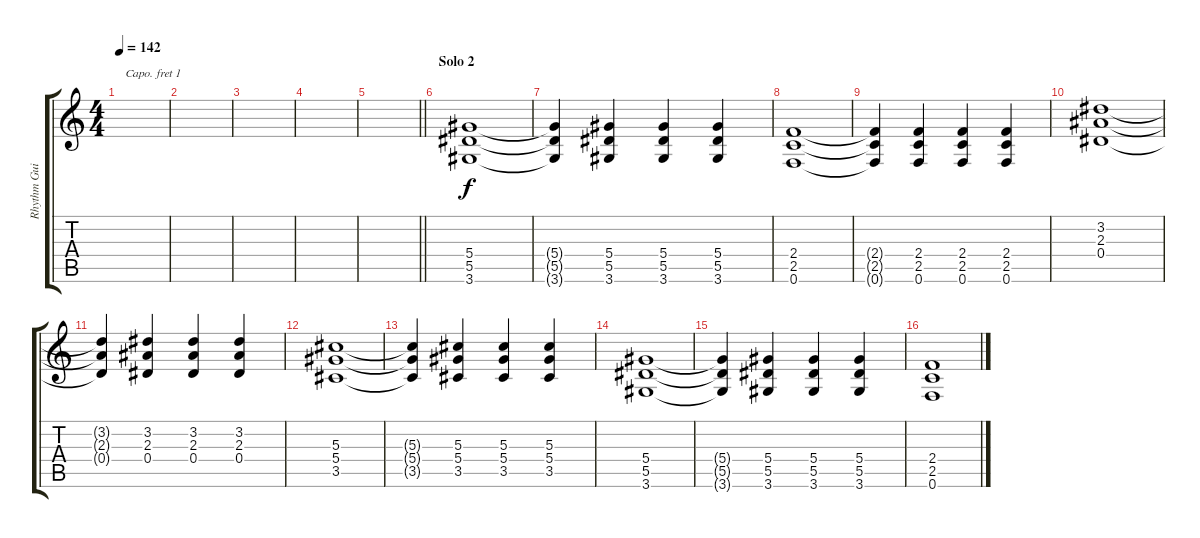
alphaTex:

\track ("Rhythm Guitarist" "Rhythm Gui") {instrument overdrivenguitar}
\staff {score tabs}
\capo 1
\tuning (E4 B3 G3 D3 A2 E2) {hide}
\ts (4 4)
\tempo 142
\clef g2
\ks c
|
|
|
|
\barLineRight lightlight
|
\section ("" "Solo 2")
(5.4 5.5 3.6).1{instrument overdrivenguitar} |
(5.4{t} 5.5{t} 3.6{t}).4 (5.4 5.5 3.6).4 (5.4 5.5 3.6).4 (5.4 5.5 3.6).4 |
(2.4 2.5 0.6).1 |
(2.4{t} 2.5{t} 0.6{t}).4 (2.4 2.5 0.6).4 (2.4 2.5 0.6).4 (2.4 2.5 0.6).4 |
(3.2 2.3 0.4).1 |
(3.2{t} 2.3{t} 0.4{t}).4 (3.2 2.3 0.4).4 (3.2 2.3 0.4).4 (3.2 2.3 0.4).4 |
(5.3 5.4 3.5).1 |
(5.3{t} 5.4{t} 3.5{t}).4 (5.3 5.4 3.5).4 (5.3 5.4 3.5).4 (5.3 5.4 3.5).4 |
(5.4 5.5 3.6).1 |
(5.4{t} 5.5{t} 3.6{t}).4 (5.4 5.5 3.6).4 (5.4 5.5 3.6).4 (5.4 5.5 3.6).4 |
(2.4 2.5 0.6).1
